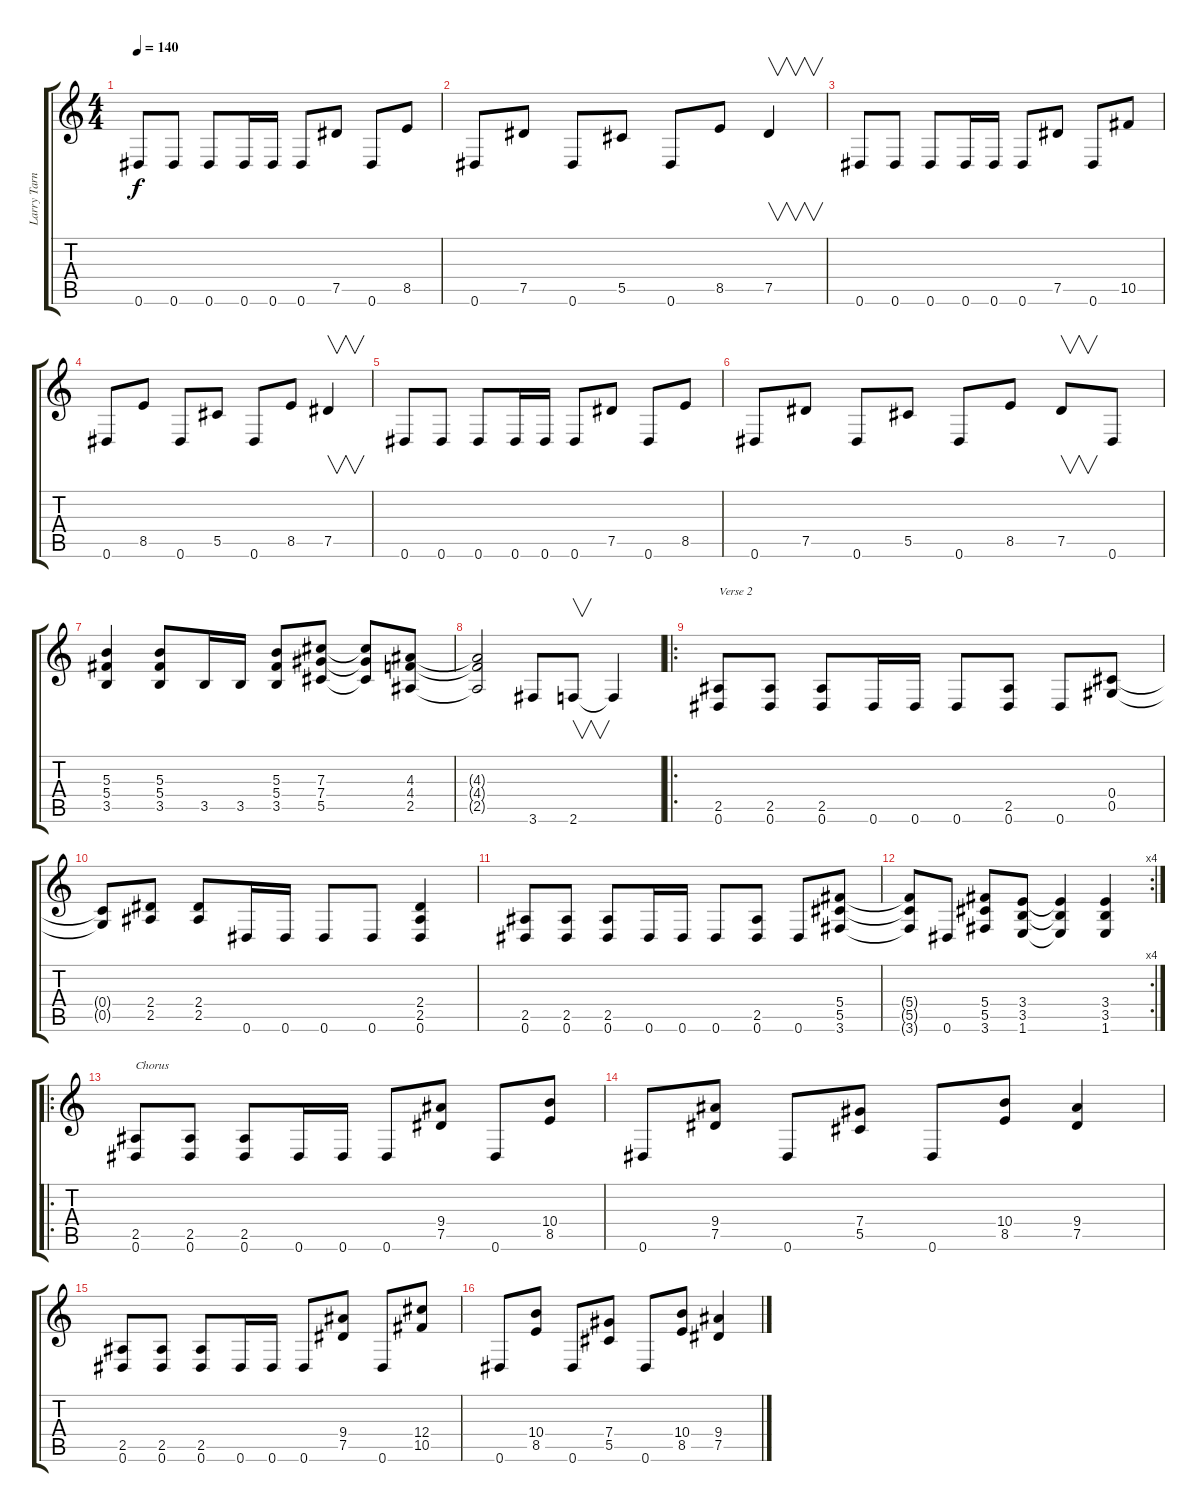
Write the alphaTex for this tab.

\track ("Larry Tarnowsky" "Larry Tarn") {instrument distortionguitar}
\staff {score tabs}
\tuning (Eb4 Bb3 Gb3 Db3 Ab2 Eb2) {hide}
\ts (4 4)
\tempo 140
\clef g2
\ks c
0.6.8{dy f} 0.6.8 0.6.8 0.6.16 0.6.16 0.6.8 7.5.8 0.6.8 8.5.8 |
0.6.8 7.5.8 0.6.8 5.5.8 0.6.8 8.5.8 7.5.4{v} |
0.6.8 0.6.8 0.6.8 0.6.16 0.6.16 0.6.8 7.5.8 0.6.8 10.5.8 |
0.6.8 8.5.8 0.6.8 5.5.8 0.6.8 8.5.8 7.5.4{v} |
0.6.8 0.6.8 0.6.8 0.6.16 0.6.16 0.6.8 7.5.8 0.6.8 8.5.8 |
0.6.8 7.5.8 0.6.8 5.5.8 0.6.8 8.5.8 7.5.8{v} 0.6.8 |
(5.3 5.4 3.5).4 (5.3 5.4 3.5).8 3.5.16 3.5.16 (5.3 5.4 3.5).8 (7.3 7.4 5.5).8 (7.3{t} 7.4{t} 5.5{t}).8 (4.3 4.4 2.5).8 |
(4.3{t} 4.4{t} 2.5{t}).2 3.6.8 2.6.8{v} 2.6{t}.4 |
\ro
(2.5 0.6).8{txt "Verse 2"} (2.5 0.6).8 (2.5 0.6).8 0.6.16 0.6.16 0.6.8 (2.5 0.6).8 0.6.8 (0.4 0.5).8 |
(0.4{t} 0.5{t}).8 (2.4 2.5).8 (2.4 2.5).8 0.6.16 0.6.16 0.6.8 0.6.8 (2.4 2.5 0.6).4 |
(2.5 0.6).8 (2.5 0.6).8 (2.5 0.6).8 0.6.16 0.6.16 0.6.8 (2.5 0.6).8 0.6.8 (5.4 5.5 3.6).8 |
\rc 4
(5.4{t} 5.5{t} 3.6{t}).8 0.6.8 (5.4 5.5 3.6).8 (3.4 3.5 1.6).8 (3.4{t} 3.5{t} 1.6{t}).4 (3.4 3.5 1.6).4 |
\ro
(2.5 0.6).8{txt "Chorus"} (2.5 0.6).8 (2.5 0.6).8 0.6.16 0.6.16 0.6.8 (9.4 7.5).8 0.6.8 (10.4 8.5).8 |
0.6.8 (9.4 7.5).8 0.6.8 (7.4 5.5).8 0.6.8 (10.4 8.5).8 (9.4 7.5).4 |
(2.5 0.6).8 (2.5 0.6).8 (2.5 0.6).8 0.6.16 0.6.16 0.6.8 (9.4 7.5).8 0.6.8 (12.4 10.5).8 |
0.6.8 (10.4 8.5).8 0.6.8 (7.4 5.5).8 0.6.8 (10.4 8.5).8 (9.4 7.5).4
